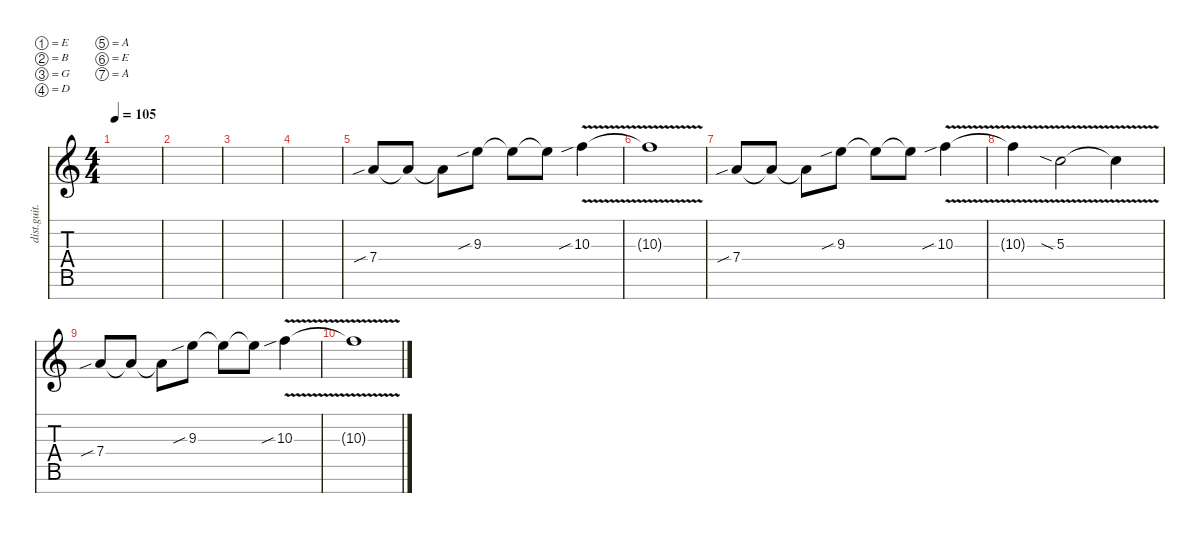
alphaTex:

\defaultSystemsLayout 4
\hideDynamics
\bracketExtendMode nobrackets
\otherSystemsTrackNameOrientation horizontal
\track ("lead" "dist.guit.") {instrument distortionguitar}
\staff {score tabs}
\tuning (E4 B3 G3 D3 A2 E2 A1)
\ts (4 4)
\tempo 105
\clef g2
\ks c
|
|
|
|
7.4{sib}.8{beam Up} 7.4{t}.8{beam Up} 7.4{t}.8{beam Down} 9.3{sib}.8{beam Down} 9.3{t}.8{beam Down} 9.3{t}.8{beam Down} 10.3{v sib}.4{beam Down} |
10.3{v t}.1{beam Down} |
7.4{sib}.8{beam Up} 7.4{t}.8{beam Up} 7.4{t}.8{beam Down} 9.3{sib}.8{beam Down} 9.3{t}.8{beam Down} 9.3{t}.8{beam Down} 10.3{v sib}.4{beam Down} |
10.3{v t}.4{beam Down} 5.3{v sia}.2{beam Down} 5.3{v t}.4{beam Down} |
7.4{sib}.8{beam Up} 7.4{t}.8{beam Up} 7.4{t}.8{beam Down} 9.3{sib}.8{beam Down} 9.3{t}.8{beam Down} 9.3{t}.8{beam Down} 10.3{v sib}.4{beam Down} |
10.3{v t}.1{beam Down}
